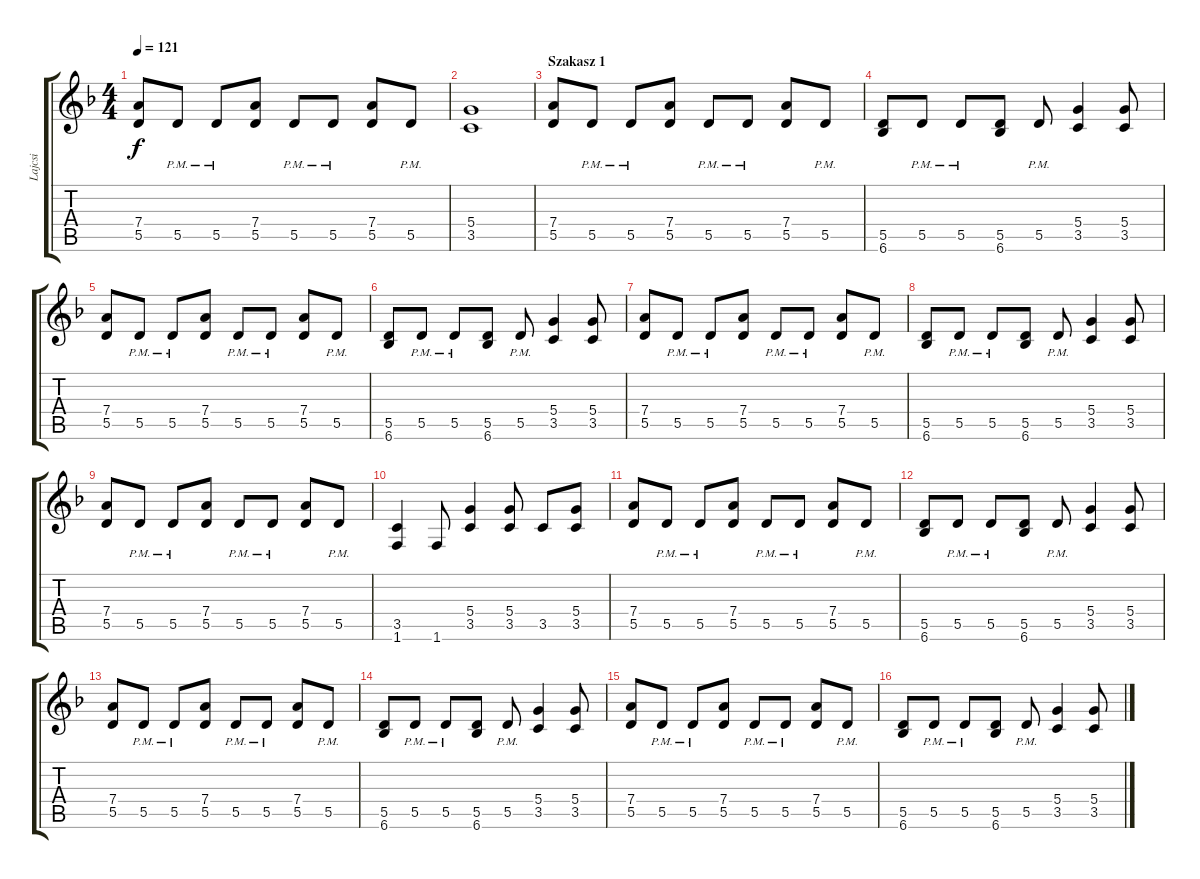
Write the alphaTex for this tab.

\track ("Lajcsi" "Lajcsi") {instrument distortionguitar}
\staff {score tabs}
\tuning (E4 B3 G3 D3 A2 E2) {hide}
\ts (4 4)
\tempo 121
\clef g2
\ks dminor
(7.4 5.5).8{dy f} 5.5{pm}.8 5.5{pm}.8 (7.4 5.5).8 5.5{pm}.8 5.5{pm}.8 (7.4 5.5).8 5.5{pm}.8 |
(5.4 3.5).1 |
\section ("" "Szakasz 1")
(7.4 5.5).8 5.5{pm}.8 5.5{pm}.8 (7.4 5.5).8 5.5{pm}.8 5.5{pm}.8 (7.4 5.5).8 5.5{pm}.8 |
(5.5 6.6).8 5.5{pm}.8 5.5{pm}.8 (5.5 6.6).8 5.5{pm}.8 (5.4 3.5).4 (5.4 3.5).8 |
(7.4 5.5).8 5.5{pm}.8 5.5{pm}.8 (7.4 5.5).8 5.5{pm}.8 5.5{pm}.8 (7.4 5.5).8 5.5{pm}.8 |
(5.5 6.6).8 5.5{pm}.8 5.5{pm}.8 (5.5 6.6).8 5.5{pm}.8 (5.4 3.5).4 (5.4 3.5).8 |
(7.4 5.5).8 5.5{pm}.8 5.5{pm}.8 (7.4 5.5).8 5.5{pm}.8 5.5{pm}.8 (7.4 5.5).8 5.5{pm}.8 |
(5.5 6.6).8 5.5{pm}.8 5.5{pm}.8 (5.5 6.6).8 5.5{pm}.8 (5.4 3.5).4 (5.4 3.5).8 |
(7.4 5.5).8 5.5{pm}.8 5.5{pm}.8 (7.4 5.5).8 5.5{pm}.8 5.5{pm}.8 (7.4 5.5).8 5.5{pm}.8 |
(3.5 1.6).4 1.6.8 (5.4 3.5).4 (5.4 3.5).8 3.5.8 (5.4 3.5).8 |
(7.4 5.5).8 5.5{pm}.8 5.5{pm}.8 (7.4 5.5).8 5.5{pm}.8 5.5{pm}.8 (7.4 5.5).8 5.5{pm}.8 |
(5.5 6.6).8 5.5{pm}.8 5.5{pm}.8 (5.5 6.6).8 5.5{pm}.8 (5.4 3.5).4 (5.4 3.5).8 |
(7.4 5.5).8 5.5{pm}.8 5.5{pm}.8 (7.4 5.5).8 5.5{pm}.8 5.5{pm}.8 (7.4 5.5).8 5.5{pm}.8 |
(5.5 6.6).8 5.5{pm}.8 5.5{pm}.8 (5.5 6.6).8 5.5{pm}.8 (5.4 3.5).4 (5.4 3.5).8 |
(7.4 5.5).8 5.5{pm}.8 5.5{pm}.8 (7.4 5.5).8 5.5{pm}.8 5.5{pm}.8 (7.4 5.5).8 5.5{pm}.8 |
(5.5 6.6).8 5.5{pm}.8 5.5{pm}.8 (5.5 6.6).8 5.5{pm}.8 (5.4 3.5).4 (5.4 3.5).8
